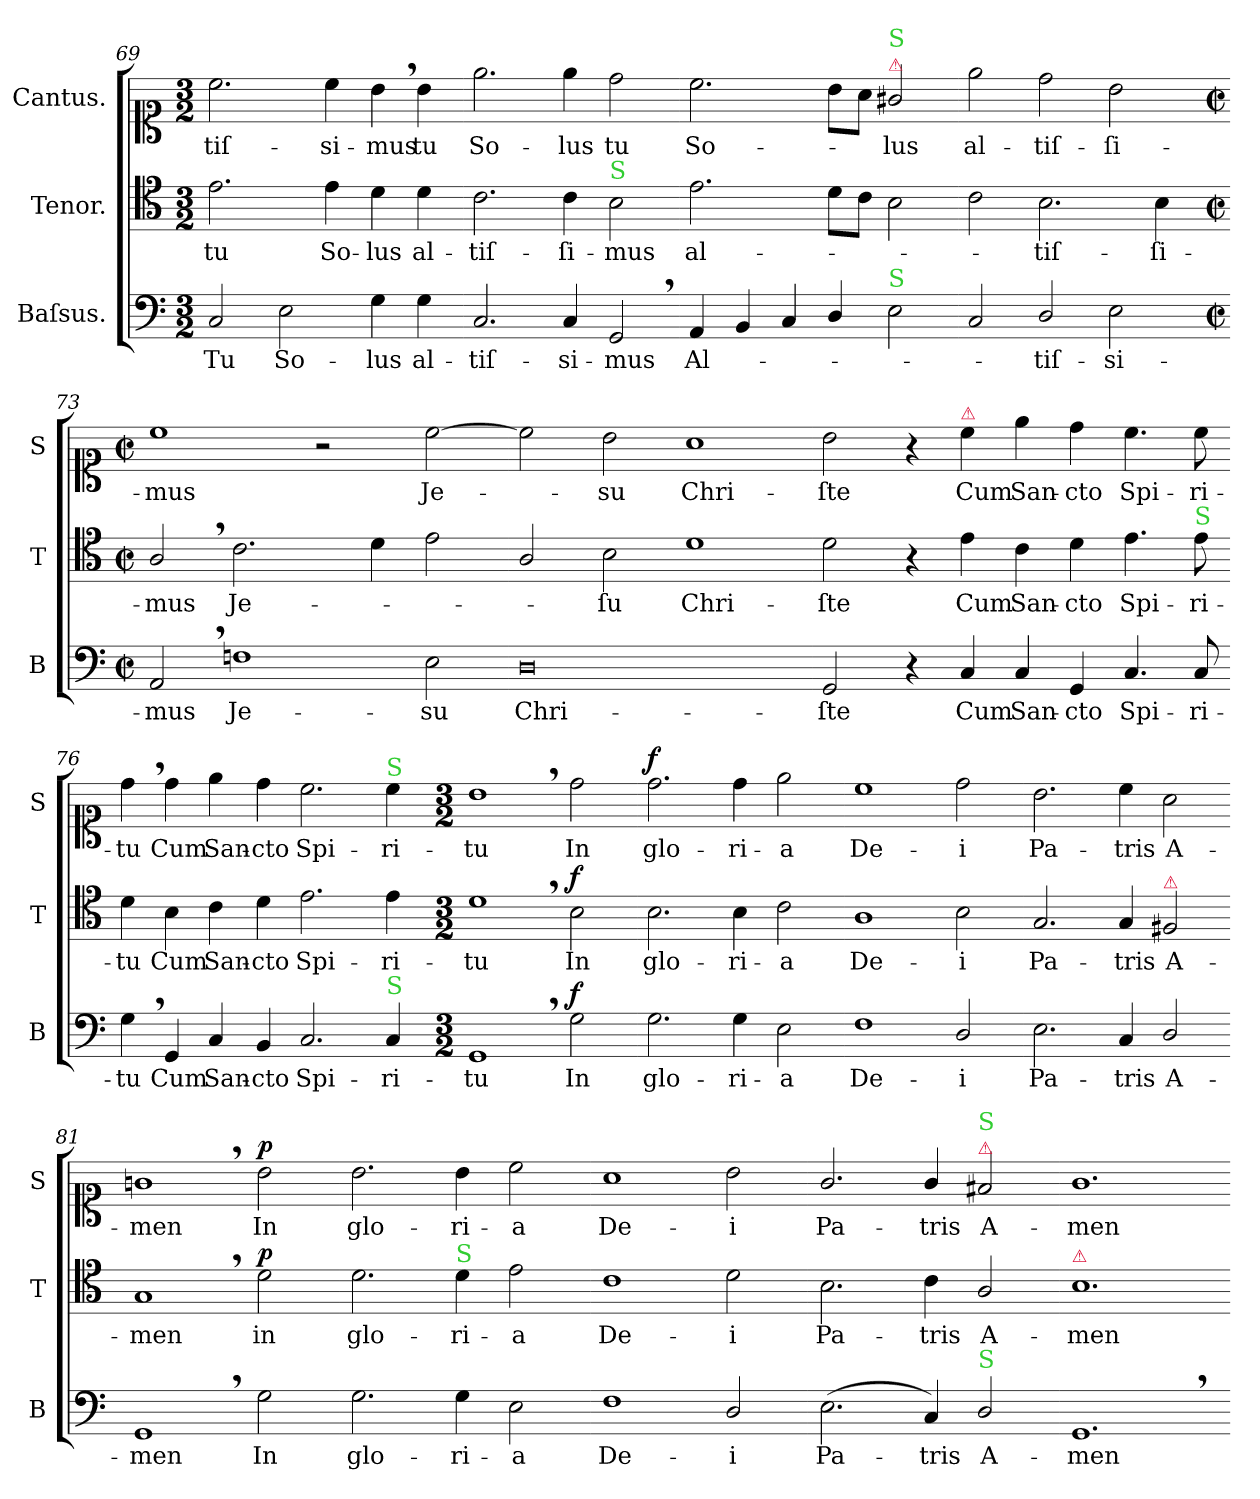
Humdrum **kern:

**kern	**text	**dynam	**kern	**text	**dynam	**kern	**text	**dynam
*part3	*part3	*part3	*part2	*part2	*part2	*part1	*part1	*part1
*staff3	*staff3	*staff3	*staff2	*staff2	*staff2	*staff1	*staff1	*staff1
*I"Baſsus.	*	*	*I"Tenor.	*	*	*I"Cantus.	*	*
*I'B	*	*	*I'T	*	*	*I'S	*	*
*clefF4	*	*	*clefC4	*	*	*clefC1	*	*
*k[]	*	*	*k[]	*	*	*k[]	*	*
*M3/2	*	*	*M3/2	*	*	*M3/2	*	*
=69	=69	=69	=69	=69	=69	=69	=69	=69
2C/	Tu	.	2.e\	tu	.	2.cc\	-tiſ-	.
2E\	So-	.	.	.	.	.	.	.
.	.	.	4e\	So-	.	4cc\	-si-	.
4G\	-lus	.	4d\	-lus	.	4b,<\	-mus	.
4G\	al-	.	4d\	al-	.	4b\	tu	.
=70-	=70-	=70-	=70-	=70-	=70-	=70-	=70-	=70-
2.C/	-tiſ-	.	2.c\	-tiſ-	.	2.ee\	So-	.
4C/	-si-	.	4c\	-ſi-	.	4ee\	-lus	.
!	!	!	!LO:TX:a:color=limegreen:t=S	!	!	!	!	!
2GG,</	-mus	.	2B\	-mus	.	2dd\	tu	.
=71-	=71-	=71-	=71-	=71-	=71-	=71-	=71-	=71-
4AA/	Al-	.	2.e\	al-	.	2.cc\	So-	.
4BB/	.	.	.	.	.	.	.	.
4C/	.	.	.	.	.	.	.	.
4D/	.	.	8d\L	.	.	8b\L	.	.
.	.	.	8c\J	.	.	8a\J	.	.
!	!	!	!	!	!	!LO:TX:a:color=crimson:t=⚠	!	!
!	!	!	!	!	!	!LO:TX:a:color=limegreen:t=S	!	!
!LO:TX:a:color=limegreen:t=S	!	!	!	!	!	!	!	!
2E\	.	.	2B\	.	.	2g#X/	-lus	.
=72-	=72-	=72-	=72-	=72-	=72-	=72-	=72-	=72-
2C/	.	.	2c\	.	.	2ee\	al-	.
2D/	-tiſ-	.	2.B\	-tiſ-	.	2dd\	-tiſ-	.
2E\	-si-	.	.	.	.	2b\	-ſi-	.
.	.	.	4B\	-ſi-	.	.	.	.
=73-	=73-	=73-	=73-	=73-	=73-	=73-	=73-	=73-
*M2/1	*	*	*M2/1	*	*	*M2/1	*	*
*met(c|)	*	*	*met(c|)	*	*	*met(c|)	*	*
2AA,</	-mus	.	2A,</	-mus	.	1cc\	-mus	.
1Fn\	Je-	.	2.c\	Je-	.	.	.	.
.	.	.	.	.	.	2r	.	.
.	.	.	4d\	.	.	.	.	.
2E\	-su	.	2e\	.	.	[2cc\	Je-	.
=74-	=74-	=74-	=74-	=74-	=74-	=74-	=74-	=74-
0D\	Chri-	.	2A/	.	.	2cc\]	.	.
.	.	.	2B\	-ſu	.	2b\	-su	.
.	.	.	1d\	Chri-	.	1a\	Chri-	.
=75-	=75-	=75-	=75-	=75-	=75-	=75-	=75-	=75-
2GG/	-ſte	.	2d\	-ſte	.	2b\	-ſte	.
4r	.	.	4r	.	.	4r	.	.
!	!	!	!	!	!	!LO:TX:a:color=crimson:t=⚠	!	!
4C/	Cum	.	4e\	Cum	.	4cc\	Cum	.
4C/	San-	.	4c\	San-	.	4ee\	San-	.
4GG/	-cto	.	4d\	-cto	.	4dd\	-cto	.
4.C/	Spi-	.	4.e\	Spi-	.	4.cc\	Spi-	.
!	!	!	!LO:TX:a:color=limegreen:t=S	!	!	!	!	!
8C/	-ri-	.	8e\	-ri-	.	8cc\	-ri-	.
=76-	=76-	=76-	=76-	=76-	=76-	=76-	=76-	=76-
4G,<\	-tu	.	4d\	-tu	.	4dd,<\	-tu	.
!	!	!	!	!LO:LY:i	!	!	!LO:LY:i	!
4GG/	Cum	.	4B\	Cum	.	4dd\	Cum	.
!	!	!	!	!LO:LY:i	!	!	!LO:LY:i	!
4C/	San-	.	4c\	San-	.	4ee\	San-	.
!	!	!	!	!LO:LY:i	!	!	!LO:LY:i	!
4BB/	-cto	.	4d\	-cto	.	4dd\	-cto	.
!	!	!	!	!LO:LY:i	!	!	!LO:LY:i	!
2.C/	Spi-	.	2.e\	Spi-	.	2.cc\	Spi-	.
!	!	!	!	!	!	!LO:TX:a:color=limegreen:t=S	!	!
!LO:TX:a:color=limegreen:t=S	!	!	!	!	!	!	!	!
!	!	!	!	!LO:LY:i	!	!	!LO:LY:i	!
4C/	-ri-	.	4e\	-ri-	.	4cc\	-ri-	.
=77-	=77-	=77-	=77-	=77-	=77-	=77-	=77-	=77-
*M3/2	*	*	*M3/2	*	*	*M3/2	*	*
!	!	!	!	!LO:LY:i	!	!	!LO:LY:i	!
1GG,</	-tu	.	1d,<\	-tu	.	1b,<\	-tu	.
!	!	!LO:DY:b	!	!	!LO:DY:b	!	!	!
2G\	In	f	2B\	In	f	2dd\	In	.
=78-	=78-	=78-	=78-	=78-	=78-	=78-	=78-	=78-
!	!	!	!	!	!	!	!	!LO:DY:b
2.G\	glo-	.	2.B\	glo-	.	2.dd\	glo-	f
4G\	-ri-	.	4B\	-ri-	.	4dd\	-ri-	.
2E\	-a	.	2c\	-a	.	2ee\	-a	.
=79-	=79-	=79-	=79-	=79-	=79-	=79-	=79-	=79-
1F\	De-	.	1A\	De-	.	1cc\	De-	.
2D/	-i	.	2B\	-i	.	2dd\	-i	.
=80-	=80-	=80-	=80-	=80-	=80-	=80-	=80-	=80-
2.E\	Pa-	.	2.G/	Pa-	.	2.b\	Pa-	.
4C/	-tris	.	4G/	-tris	.	4cc\	-tris	.
!	!	!	!LO:TX:a:color=crimson:t=⚠	!	!	!	!	!
2D/	A-	.	2F#X/	A-	.	2a\	A-	.
=81-	=81-	=81-	=81-	=81-	=81-	=81-	=81-	=81-
1GG,</	-men	.	1G,</	-men	.	1gn,<\	-men	.
!	!	!	!	!	!LO:DY:b	!	!LO:LY:i	!LO:DY:b
2G\	In	.	2d\	in	p	2b\	In	p
=82-	=82-	=82-	=82-	=82-	=82-	=82-	=82-	=82-
!	!	!LO:DY:b	!	!	!	!	!LO:LY:i	!
2.G\	glo-	Piano	2.d\	glo-	.	2.b\	glo-	.
!	!	!	!LO:TX:a:color=limegreen:t=S	!	!	!	!	!
!	!	!	!	!	!	!	!LO:LY:i	!
4G\	-ri-	.	4d\	-ri-	.	4b\	-ri-	.
!	!	!	!	!	!	!	!LO:LY:i	!
2E\	-a	.	2e\	-a	.	2cc\	-a	.
=83-	=83-	=83-	=83-	=83-	=83-	=83-	=83-	=83-
!	!	!	!	!	!	!	!LO:LY:i	!
1F\	De-	.	1c\	De-	.	1a\	De-	.
!	!	!	!	!	!	!	!LO:LY:i	!
2D/	-i	.	2d\	-i	.	2b\	-i	.
=84-	=84-	=84-	=84-	=84-	=84-	=84-	=84-	=84-
!	!	!	!	!	!	!	!LO:LY:i	!
(2.E\	Pa-	.	2.B\	Pa-	.	2.g/	Pa-	.
!	!	!	!	!	!	!	!LO:LY:i	!
4C/)	-tris	.	4c\	-tris	.	4g/	-tris	.
!	!	!	!	!	!	!LO:TX:a:color=crimson:t=⚠	!	!
!	!	!	!	!	!	!LO:TX:a:color=limegreen:t=S	!	!
!LO:TX:a:color=limegreen:t=S	!	!	!	!	!	!	!	!
!	!	!	!	!	!	!	!LO:LY:i	!
2D/	A-	.	2A/	A-	.	2f#X/	A-	.
=85-	=85-	=85-	=85-	=85-	=85-	=85-	=85-	=85-
!	!	!	!LO:TX:a:color=crimson:t=⚠	!	!	!	!	!
!	!	!	!	!	!	!	!LO:LY:i	!
1.GG,</	-men	.	1.B\	-men	.	1.g\	-men	.
=-	=-	=-	=-	=-	=-	=-	=-	=-
*-	*-	*-	*-	*-	*-	*-	*-	*-
